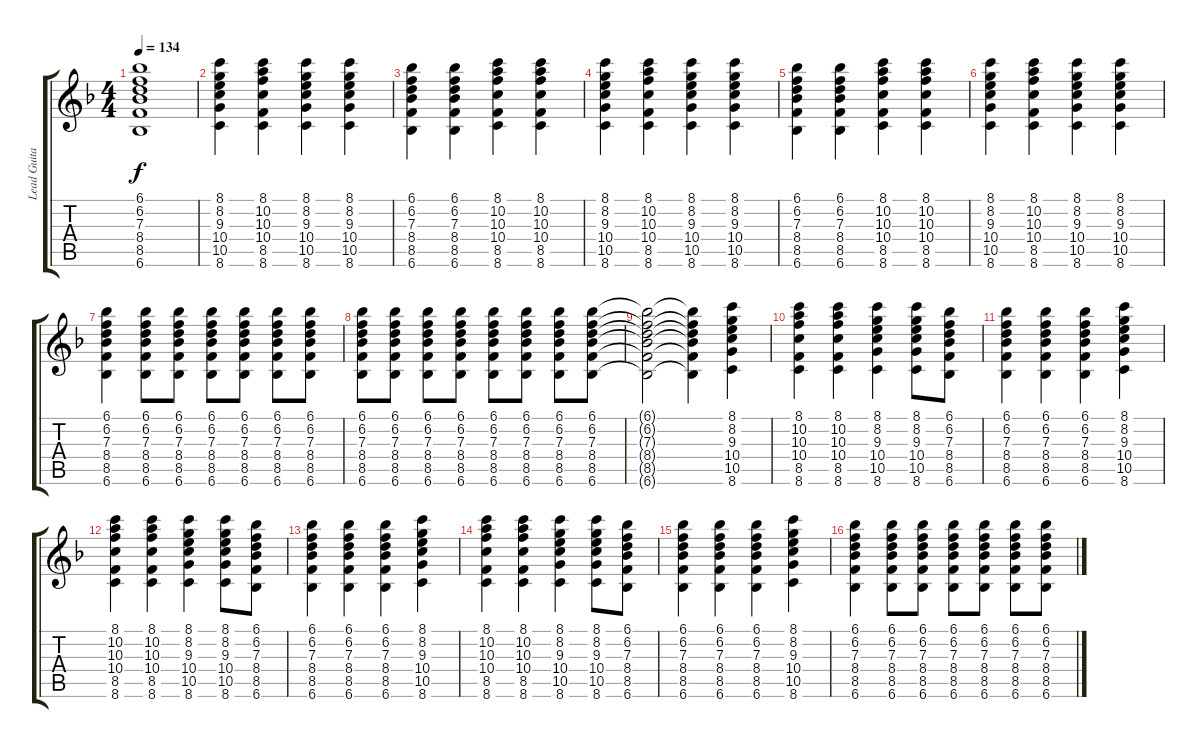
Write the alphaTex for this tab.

\track ("Lead Guitar" "Lead Guita") {instrument distortionguitar}
\staff {score tabs}
\tuning (E4 B3 G3 D3 A2 E2) {hide}
\ts (4 4)
\tempo 134
\clef g2
\ks f
(6.1 6.2 7.3 8.4 8.5 6.6).1{dy f} |
(8.1 8.2 9.3 10.4 10.5 8.6).4 (8.1 10.2 10.3 10.4 8.5 8.6).4 (8.1 8.2 9.3 10.4 10.5 8.6).4 (8.1 8.2 9.3 10.4 10.5 8.6).4 |
(6.1 6.2 7.3 8.4 8.5 6.6).4 (6.1 6.2 7.3 8.4 8.5 6.6).4 (8.1 10.2 10.3 10.4 8.5 8.6).4 (8.1 10.2 10.3 10.4 8.5 8.6).4 |
(8.1 8.2 9.3 10.4 10.5 8.6).4 (8.1 10.2 10.3 10.4 8.5 8.6).4 (8.1 8.2 9.3 10.4 10.5 8.6).4 (8.1 8.2 9.3 10.4 10.5 8.6).4 |
(6.1 6.2 7.3 8.4 8.5 6.6).4 (6.1 6.2 7.3 8.4 8.5 6.6).4 (8.1 10.2 10.3 10.4 8.5 8.6).4 (8.1 10.2 10.3 10.4 8.5 8.6).4 |
(8.1 8.2 9.3 10.4 10.5 8.6).4 (8.1 10.2 10.3 10.4 8.5 8.6).4 (8.1 8.2 9.3 10.4 10.5 8.6).4 (8.1 8.2 9.3 10.4 10.5 8.6).4 |
(6.1 6.2 7.3 8.4 8.5 6.6).4 (6.1 6.2 7.3 8.4 8.5 6.6).8 (6.1 6.2 7.3 8.4 8.5 6.6).8 (6.1 6.2 7.3 8.4 8.5 6.6).8 (6.1 6.2 7.3 8.4 8.5 6.6).8 (6.1 6.2 7.3 8.4 8.5 6.6).8 (6.1 6.2 7.3 8.4 8.5 6.6).8 |
(6.1 6.2 7.3 8.4 8.5 6.6).8 (6.1 6.2 7.3 8.4 8.5 6.6).8 (6.1 6.2 7.3 8.4 8.5 6.6).8 (6.1 6.2 7.3 8.4 8.5 6.6).8 (6.1 6.2 7.3 8.4 8.5 6.6).8 (6.1 6.2 7.3 8.4 8.5 6.6).8 (6.1 6.2 7.3 8.4 8.5 6.6).8 (6.1 6.2 7.3 8.4 8.5 6.6).8 |
(6.1{t} 6.2{t} 7.3{t} 8.4{t} 8.5{t} 6.6{t}).2 (6.1{t} 6.2{t} 7.3{t} 8.4{t} 8.5{t} 6.6{t}).4 (8.1 8.2 9.3 10.4 10.5 8.6).4 |
(8.1 10.2 10.3 10.4 8.5 8.6).4 (8.1 10.2 10.3 10.4 8.5 8.6).4 (8.1 8.2 9.3 10.4 10.5 8.6).4 (8.1 8.2 9.3 10.4 10.5 8.6).8 (6.1 6.2 7.3 8.4 8.5 6.6).8 |
(6.1 6.2 7.3 8.4 8.5 6.6).4 (6.1 6.2 7.3 8.4 8.5 6.6).4 (6.1 6.2 7.3 8.4 8.5 6.6).4 (8.1 8.2 9.3 10.4 10.5 8.6).4 |
(8.1 10.2 10.3 10.4 8.5 8.6).4 (8.1 10.2 10.3 10.4 8.5 8.6).4 (8.1 8.2 9.3 10.4 10.5 8.6).4 (8.1 8.2 9.3 10.4 10.5 8.6).8 (6.1 6.2 7.3 8.4 8.5 6.6).8 |
(6.1 6.2 7.3 8.4 8.5 6.6).4 (6.1 6.2 7.3 8.4 8.5 6.6).4 (6.1 6.2 7.3 8.4 8.5 6.6).4 (8.1 8.2 9.3 10.4 10.5 8.6).4 |
(8.1 10.2 10.3 10.4 8.5 8.6).4 (8.1 10.2 10.3 10.4 8.5 8.6).4 (8.1 8.2 9.3 10.4 10.5 8.6).4 (8.1 8.2 9.3 10.4 10.5 8.6).8 (6.1 6.2 7.3 8.4 8.5 6.6).8 |
(6.1 6.2 7.3 8.4 8.5 6.6).4 (6.1 6.2 7.3 8.4 8.5 6.6).4 (6.1 6.2 7.3 8.4 8.5 6.6).4 (8.1 8.2 9.3 10.4 10.5 8.6).4 |
(6.1 6.2 7.3 8.4 8.5 6.6).4 (6.1 6.2 7.3 8.4 8.5 6.6).8 (6.1 6.2 7.3 8.4 8.5 6.6).8 (6.1 6.2 7.3 8.4 8.5 6.6).8 (6.1 6.2 7.3 8.4 8.5 6.6).8 (6.1 6.2 7.3 8.4 8.5 6.6).8 (6.1 6.2 7.3 8.4 8.5 6.6).8
